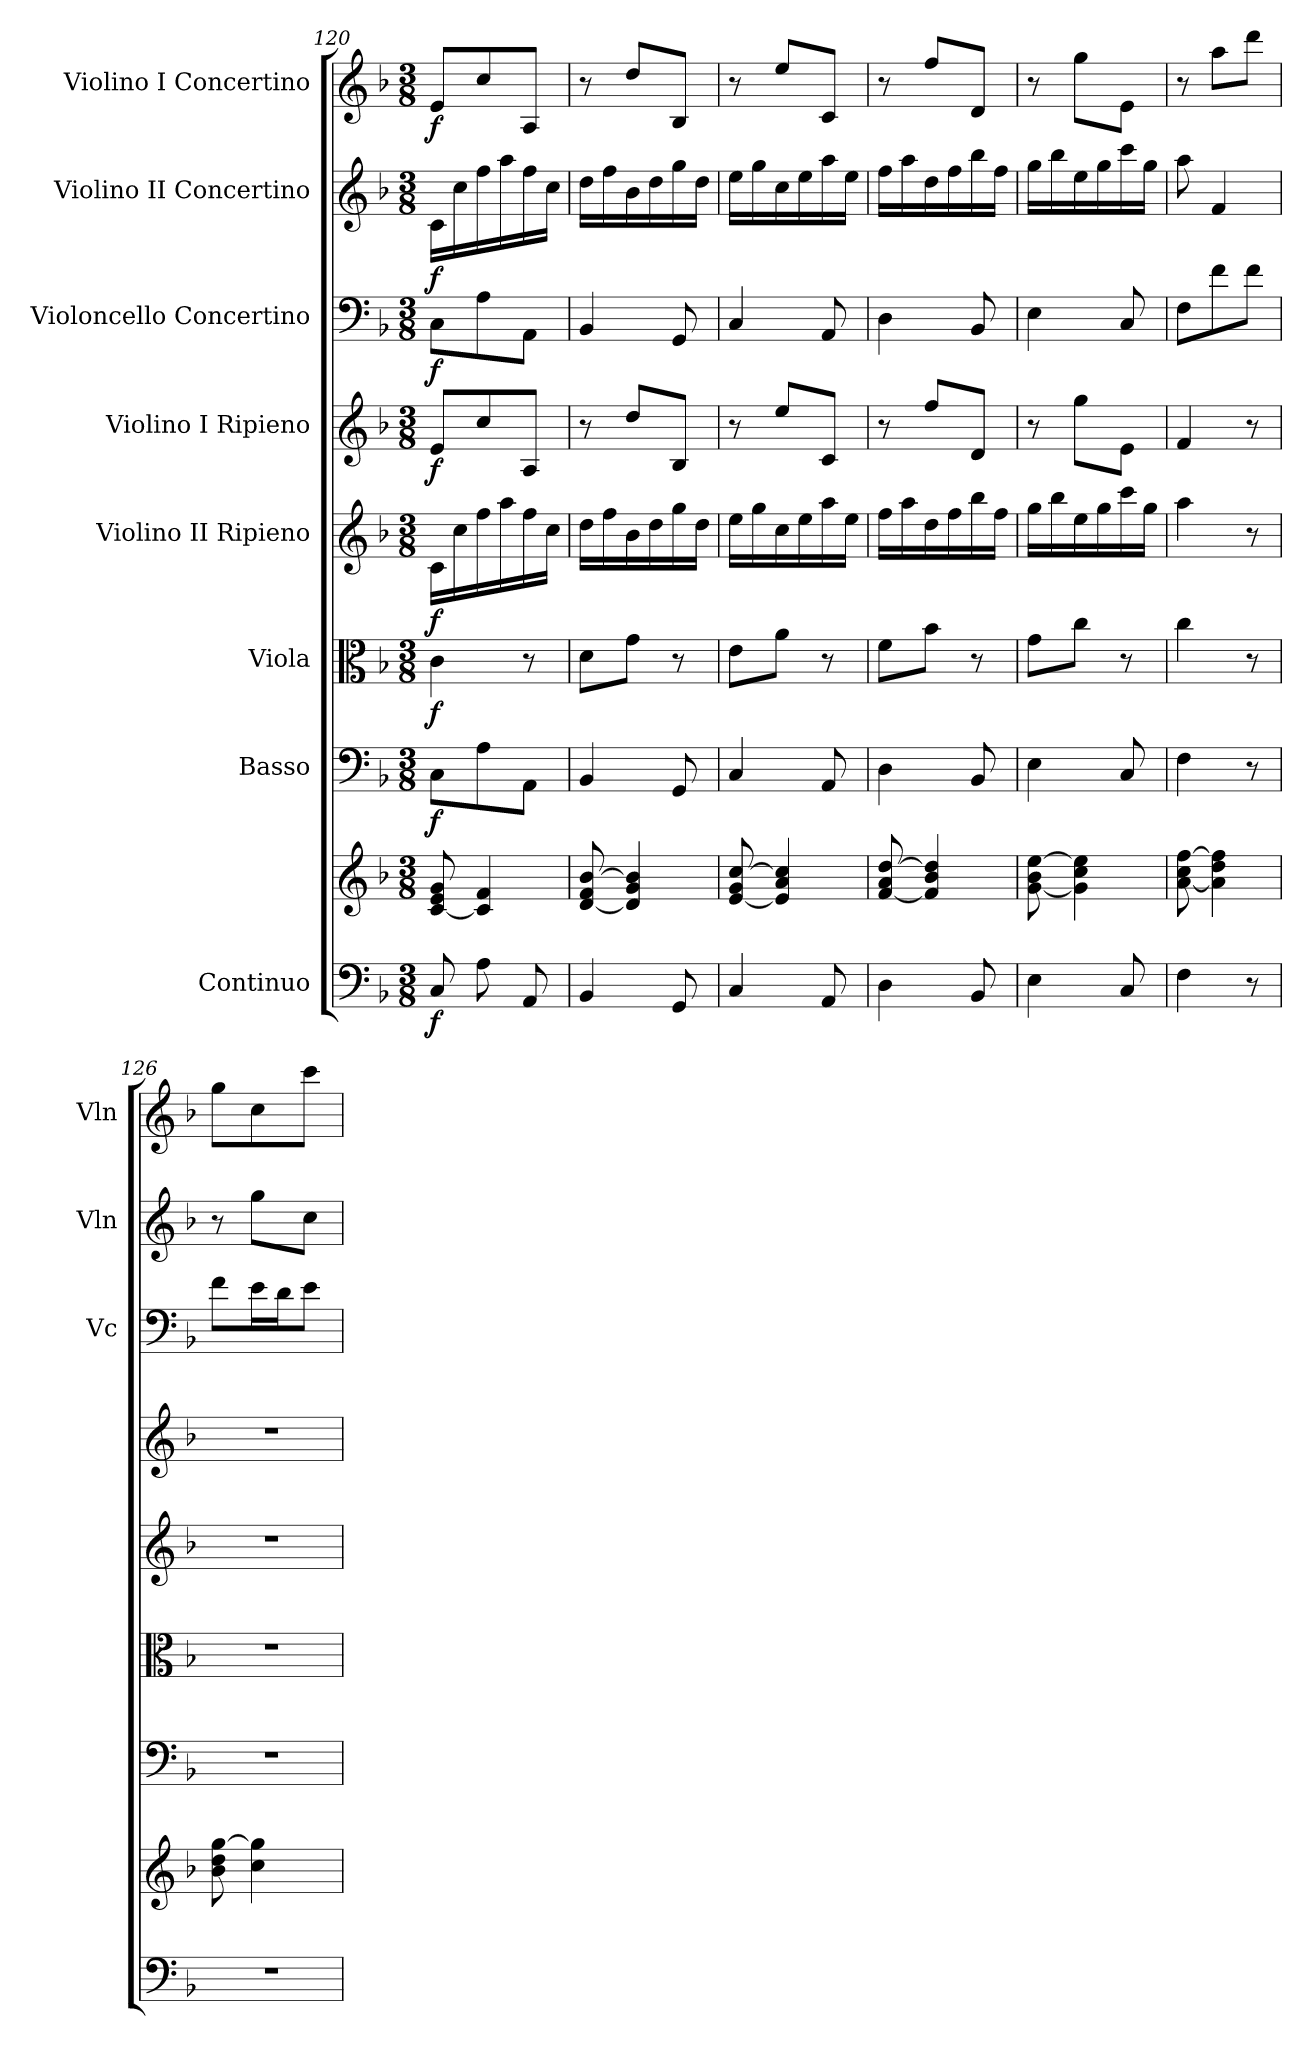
**kern	**kern	**dynam	**kern	**dynam	**kern	**dynam	**kern	**dynam	**kern	**dynam	**kern	**dynam	**kern	**dynam	**kern	**dynam
*part8	*part8	*part8	*part7	*part7	*part6	*part6	*part5	*part5	*part4	*part4	*part3	*part3	*part2	*part2	*part1	*part1
*staff9	*staff8	*staff8/9	*staff7	*staff7	*staff6	*staff6	*staff5	*staff5	*staff4	*staff4	*staff3	*staff3	*staff2	*staff2	*staff1	*staff1
*I"Continuo	*	*	*I"Basso	*	*I"Viola	*	*I"Violino II Ripieno	*	*I"Violino I Ripieno	*	*I"Violoncello Concertino	*	*I"Violino II Concertino	*	*I"Violino I Concertino	*
*	*	*	*	*	*	*	*	*	*	*	*I'Vc	*	*I'Vln	*	*I'Vln	*
!!LO:PB:g=z
*clefF4	*clefG2	*	*clefF4	*	*clefC3	*	*clefG2	*	*clefG2	*	*clefF4	*	*clefG2	*	*clefG2	*
*k[b-]	*k[b-]	*	*k[b-]	*	*k[b-]	*	*k[b-]	*	*k[b-]	*	*k[b-]	*	*k[b-]	*	*k[b-]	*
*M3/8	*M3/8	*	*M3/8	*	*M3/8	*	*M3/8	*	*M3/8	*	*M3/8	*	*M3/8	*	*M3/8	*
=120	=120	=120	=120	=120	=120	=120	=120	=120	=120	=120	=120	=120	=120	=120	=120	=120
!	!	!LO:DY:b=2	!	!LO:DY:b	!	!LO:DY:b	!	!LO:DY:b	!	!LO:DY:b	!	!LO:DY:b	!	!LO:DY:b	!	!LO:DY:b
8C/	[8c/ 8e/ 8g/	f	8C\L	f	4c\	f	16c/LL	f	8e/L	f	8C\L	f	16c/LL	f	8e/L	f
.	.	.	.	.	.	.	16cc\	.	.	.	.	.	16cc\	.	.	.
8A\	4c/] 4f/	.	8A\	.	.	.	16ff\	.	8cc/	.	8A\	.	16ff\	.	8cc/	.
.	.	.	.	.	.	.	16aa\	.	.	.	.	.	16aa\	.	.	.
8AA/	.	.	8AA\J	.	8r	.	16ff\	.	8A/J	.	8AA\J	.	16ff\	.	8A/J	.
.	.	.	.	.	.	.	16cc\JJ	.	.	.	.	.	16cc\JJ	.	.	.
=121	=121	=121	=121	=121	=121	=121	=121	=121	=121	=121	=121	=121	=121	=121	=121	=121
4BB-/	[8d/ 8f/ [8b-/	.	4BB-/	.	8d\L	.	16dd\LL	.	8r	.	4BB-/	.	16dd\LL	.	8r	.
.	.	.	.	.	.	.	16ff\	.	.	.	.	.	16ff\	.	.	.
.	4d/] 4g/ 4b-/]	.	.	.	8g\J	.	16b-\	.	8dd/L	.	.	.	16b-\	.	8dd/L	.
.	.	.	.	.	.	.	16dd\	.	.	.	.	.	16dd\	.	.	.
8GG/	.	.	8GG/	.	8r	.	16gg\	.	8B-/J	.	8GG/	.	16gg\	.	8B-/J	.
.	.	.	.	.	.	.	16dd\JJ	.	.	.	.	.	16dd\JJ	.	.	.
=122	=122	=122	=122	=122	=122	=122	=122	=122	=122	=122	=122	=122	=122	=122	=122	=122
4C/	[8e/ 8g/ [8cc/	.	4C/	.	8e\L	.	16ee\LL	.	8r	.	4C/	.	16ee\LL	.	8r	.
.	.	.	.	.	.	.	16gg\	.	.	.	.	.	16gg\	.	.	.
.	4e/] 4a/ 4cc/]	.	.	.	8a\J	.	16cc\	.	8ee/L	.	.	.	16cc\	.	8ee/L	.
.	.	.	.	.	.	.	16ee\	.	.	.	.	.	16ee\	.	.	.
8AA/	.	.	8AA/	.	8r	.	16aa\	.	8c/J	.	8AA/	.	16aa\	.	8c/J	.
.	.	.	.	.	.	.	16ee\JJ	.	.	.	.	.	16ee\JJ	.	.	.
=123	=123	=123	=123	=123	=123	=123	=123	=123	=123	=123	=123	=123	=123	=123	=123	=123
4D\	[8f/ 8a/ [8dd/	.	4D\	.	8f\L	.	16ff\LL	.	8r	.	4D\	.	16ff\LL	.	8r	.
.	.	.	.	.	.	.	16aa\	.	.	.	.	.	16aa\	.	.	.
.	4f/] 4b-/ 4dd/]	.	.	.	8b-\J	.	16dd\	.	8ff/L	.	.	.	16dd\	.	8ff/L	.
.	.	.	.	.	.	.	16ff\	.	.	.	.	.	16ff\	.	.	.
8BB-/	.	.	8BB-/	.	8r	.	16bb-\	.	8d/J	.	8BB-/	.	16bb-\	.	8d/J	.
.	.	.	.	.	.	.	16ff\JJ	.	.	.	.	.	16ff\JJ	.	.	.
=124	=124	=124	=124	=124	=124	=124	=124	=124	=124	=124	=124	=124	=124	=124	=124	=124
4E\	[8g\ 8b-\ [8ee\	.	4E\	.	8g\L	.	16gg\LL	.	8r	.	4E\	.	16gg\LL	.	8r	.
.	.	.	.	.	.	.	16bb-\	.	.	.	.	.	16bb-\	.	.	.
.	4g\] 4cc\ 4ee\]	.	.	.	8cc\J	.	16ee\	.	8gg\L	.	.	.	16ee\	.	8gg\L	.
.	.	.	.	.	.	.	16gg\	.	.	.	.	.	16gg\	.	.	.
8C/	.	.	8C/	.	8r	.	16ccc\	.	8e\J	.	8C/	.	16ccc\	.	8e\J	.
.	.	.	.	.	.	.	16gg\JJ	.	.	.	.	.	16gg\JJ	.	.	.
=125	=125	=125	=125	=125	=125	=125	=125	=125	=125	=125	=125	=125	=125	=125	=125	=125
4F\	[8a\ 8cc\ [8ff\	.	4F\	.	4cc\	.	4aa\	.	4f/	.	8F\L	.	8aa\	.	8r	.
.	4a\] 4dd\ 4ff\]	.	.	.	.	.	.	.	.	.	8f\	.	4f/	.	8aa\L	.
8r	.	.	8r	.	8r	.	8r	.	8r	.	8f\J	.	.	.	8ddd\J	.
=126	=126	=126	=126	=126	=126	=126	=126	=126	=126	=126	=126	=126	=126	=126	=126	=126
4.r	8b-\ 8dd\ [8gg\	.	4.r	.	4.r	.	4.r	.	4.r	.	8f\L	.	8r	.	8gg\L	.
.	4cc\ 4gg\]	.	.	.	.	.	.	.	.	.	16e\L	.	8gg\L	.	8cc\	.
.	.	.	.	.	.	.	.	.	.	.	16d\J	.	.	.	.	.
.	.	.	.	.	.	.	.	.	.	.	8e\J	.	8cc\J	.	8ccc\J	.
=	=	=	=	=	=	=	=	=	=	=	=	=	=	=	=	=
*-	*-	*-	*-	*-	*-	*-	*-	*-	*-	*-	*-	*-	*-	*-	*-	*-
